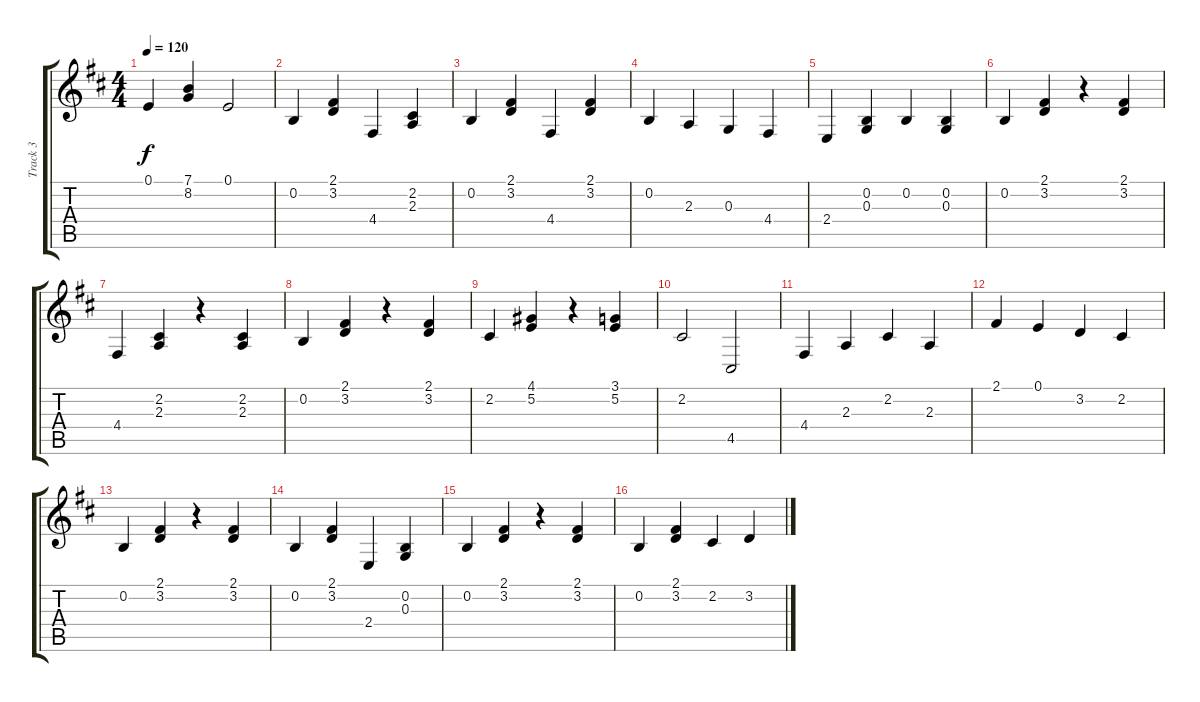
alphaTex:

\track ("Track 3" "Track 3") {instrument brightacousticpiano}
\staff {score tabs}
\tuning (E4 B3 G3 D3 A2 E2) {hide}
\ts (4 4)
\tempo 120
\clef g2
\ks d
0.1.4{dy f} (7.1 8.2).4 0.1.2 |
0.2.4 (2.1 3.2).4 4.4.4 (2.2 2.3).4 |
0.2.4 (2.1 3.2).4 4.4.4 (2.1 3.2).4 |
0.2.4 2.3.4 0.3.4 4.4.4 |
2.4.4 (0.2 0.3).4 0.2.4 (0.2 0.3).4 |
0.2.4 (2.1 3.2).4 r.4 (2.1 3.2).4 |
4.4.4 (2.2 2.3).4 r.4 (2.2 2.3).4 |
0.2.4 (2.1 3.2).4 r.4 (2.1 3.2).4 |
2.2.4 (4.1 5.2).4 r.4 (3.1 5.2).4 |
2.2.2 4.5.2 |
4.4.4 2.3.4 2.2.4 2.3.4 |
2.1.4 0.1.4 3.2.4 2.2.4 |
0.2.4 (2.1 3.2).4 r.4 (2.1 3.2).4 |
0.2.4 (2.1 3.2).4 2.4.4 (0.2 0.3).4 |
0.2.4 (2.1 3.2).4 r.4 (2.1 3.2).4 |
0.2.4 (2.1 3.2).4 2.2.4 3.2.4
